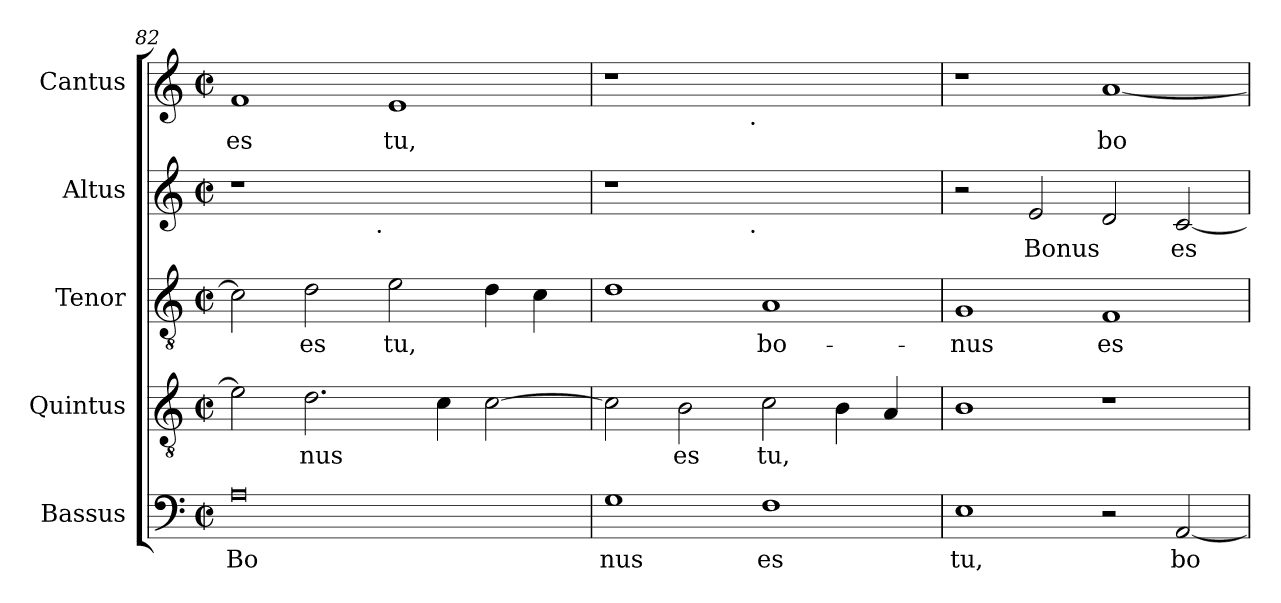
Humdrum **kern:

**kern	**text	**kern	**text	**kern	**text	**kern	**text	**kern	**text
*part5	*part5	*part4	*part4	*part3	*part3	*part2	*part2	*part1	*part1
*staff5	*staff5	*staff4	*staff4	*staff3	*staff3	*staff2	*staff2	*staff1	*staff1
*I"Bassus	*	*I"Quintus	*	*I"Tenor	*	*I"Altus	*	*I"Cantus	*
*clefF4	*	*clefGv2	*	*clefGv2	*	*clefG2	*	*clefG2	*
*k[]	*	*k[]	*	*k[]	*	*k[]	*	*k[]	*
*C:	*	*C:	*	*C:	*	*C:	*	*C:	*
*M2/2	*	*M2/2	*	*M2/2	*	*M2/2	*	*M2/2	*
*met(c|)	*	*met(c|)	*	*met(c|)	*	*met(c|)	*	*met(c|)	*
=82	=82	=82	=82	=82	=82	=82	=82	=82	=82
!	!LO:LY:b:cj	!	!LO:LY:b:cj	!	!LO:LY:b:cj	!	!	!	!LO:LY:b:cj
*	*	*	*	*	*	*^	*	*	*
0A	Bo	2e\]	--	2c\]	.	1r	2ryy	.	1f	es
!	!	!	!LO:LY:b:cj	!	!LO:LY:b:cj	!	!	!	!	!
.	.	2.d\	-nus	2d\	es	.	4...ryy	.	.	.
!	!	!	!	!	!	!	!LO:TX:b:t=.	!	!	!
.	.	.	.	.	.	.	1ryy	.	.	.
!	!	!	!	!	!LO:LY:b:cj	!	!	!	!	!LO:LY:b:cj
.	.	.	.	2e\	tu,	1ryy	.	.	1e	tu,
!	!	!	!LO:LY:b:cj	!	!	!	!	!	!	!
.	.	4c\	.	.	.	.	.	.	.	.
!	!	!	!LO:LY:b:cj	!	!LO:LY:b:cj	!	!	!	!	!
.	.	[>2c\	.	4d\	.	.	.	.	.	.
!	!	!	!	!	!LO:LY:b:cj	!	!	!	!	!
.	.	.	.	4c\	.	.	.	.	.	.
.	.	.	.	.	.	.	32ryy	.	.	.
=83	=83	=83	=83	=83	=83	=83	=83	=83	=83	=83
!	!LO:LY:b:cj	!	!LO:LY:b:cj	!	!LO:LY:b:cj	!	!	!	!	!
*	*	*	*	*	*	*	*	*	*^	*
1G	nus	2c\]	.	1d	.	1r	2ryy	.	1r	2ryy	.
!	!	!	!LO:LY:b:cj	!	!	!	!	!	!	!	!
.	.	2B\	es	.	.	.	4...ryy	.	.	4...ryy	.
!	!	!	!	!	!	!	!	!	!	!LO:TX:b:t=.	!
!	!	!	!	!	!	!	!LO:TX:b:t=.	!	!	!	!
.	.	.	.	.	.	.	1ryy	.	.	1ryy	.
!	!LO:LY:b:cj	!	!LO:LY:b:cj	!	!LO:LY:b:cj	!	!	!	!	!	!
1F	es	2c\	tu,	1A	bo-	1ryy	.	.	1ryy	.	.
!	!	!	!LO:LY:b:cj	!	!	!	!	!	!	!	!
.	.	4B\	.	.	.	.	.	.	.	.	.
!	!	!	!LO:LY:b:cj	!	!	!	!	!	!	!	!
.	.	4A/	.	.	.	.	.	.	.	.	.
.	.	.	.	.	.	.	32ryy	.	.	32ryy	.
!!LO:LB:g=z
=84	=84	=84	=84	=84	=84	=84	=84	=84	=84	=84	=84
!	!LO:LY:b:cj	!	!LO:LY:b:cj	!	!LO:LY:b:cj	!	!	!	!	!	!
*	*	*	*	*	*	*v	*v	*	*	*	*
*	*	*	*	*	*	*	*	*v	*v	*
1E	tu,	1B	.	1G	-nus	2r	.	1r	.
!	!	!	!	!	!	!	!LO:LY:b:cj	!	!
.	.	.	.	.	.	2e/	Bonus	.	.
!	!	!	!	!	!LO:LY:b:cj	!	!LO:LY:b:cj	!	!LO:LY:b:cj
2r	.	1r	.	1F	es	2d/	.	[<1a	bo
!	!LO:LY:b:cj	!	!	!	!	!	!LO:LY:b:cj	!	!
[<2AA/	bo-	.	.	.	.	[<2c/	es	.	.
=	=	=	=	=	=	=	=	=	=
*-	*-	*-	*-	*-	*-	*-	*-	*-	*-
